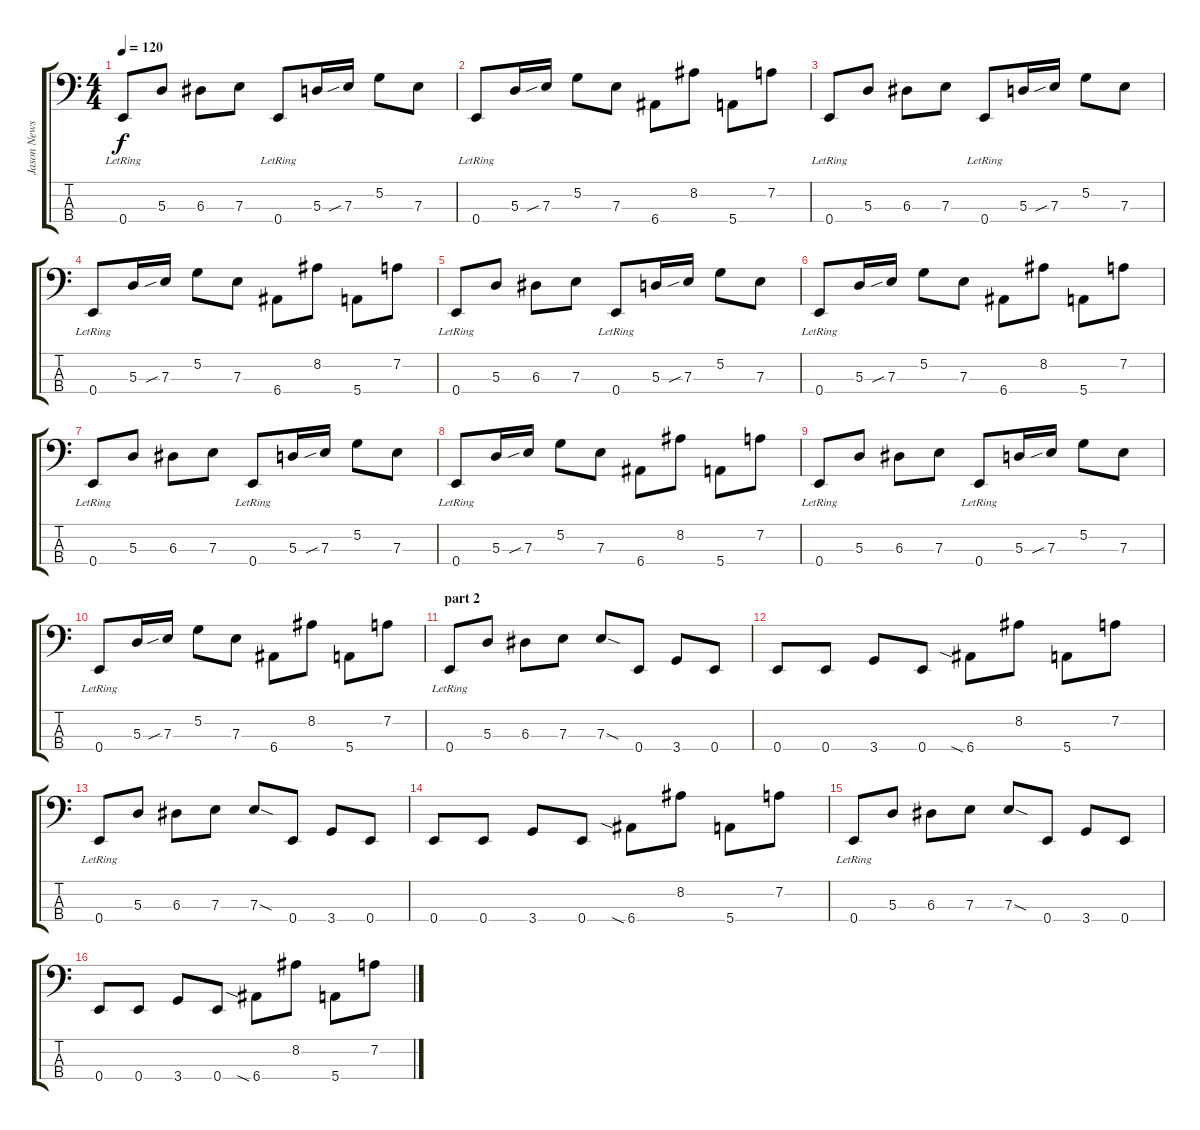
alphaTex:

\track ("Jason Newstead" "Jason News") {instrument electricbasspick}
\staff {score tabs}
\tuning (G2 D2 A1 E1) {hide}
\ts (4 4)
\tempo 120
\clef f4
\ks c
0.4{lr}.8{dy f} 5.3.8 6.3.8 7.3.8 0.4{lr}.8 5.3.16 7.3{sib}.16 5.2.8 7.3.8 |
0.4{lr}.8 5.3.16 7.3{sib}.16 5.2.8 7.3.8 6.4.8 8.2.8 5.4.8 7.2.8 |
0.4{lr}.8 5.3.8 6.3.8 7.3.8 0.4{lr}.8 5.3.16 7.3{sib}.16 5.2.8 7.3.8 |
0.4{lr}.8 5.3.16 7.3{sib}.16 5.2.8 7.3.8 6.4.8 8.2.8 5.4.8 7.2.8 |
0.4{lr}.8 5.3.8 6.3.8 7.3.8 0.4{lr}.8 5.3.16 7.3{sib}.16 5.2.8 7.3.8 |
0.4{lr}.8 5.3.16 7.3{sib}.16 5.2.8 7.3.8 6.4.8 8.2.8 5.4.8 7.2.8 |
0.4{lr}.8 5.3.8 6.3.8 7.3.8 0.4{lr}.8 5.3.16 7.3{sib}.16 5.2.8 7.3.8 |
0.4{lr}.8 5.3.16 7.3{sib}.16 5.2.8 7.3.8 6.4.8 8.2.8 5.4.8 7.2.8 |
0.4{lr}.8 5.3.8 6.3.8 7.3.8 0.4{lr}.8 5.3.16 7.3{sib}.16 5.2.8 7.3.8 |
0.4{lr}.8 5.3.16 7.3{sib}.16 5.2.8 7.3.8 6.4.8 8.2.8 5.4.8 7.2.8 |
\section ("" "part 2")
0.4{lr}.8 5.3.8 6.3.8 7.3.8 7.3{sod}.8 0.4.8 3.4.8 0.4.8 |
0.4.8 0.4.8 3.4.8 0.4.8 6.4{sia}.8 8.2.8 5.4.8 7.2.8 |
0.4{lr}.8 5.3.8 6.3.8 7.3.8 7.3{sod}.8 0.4.8 3.4.8 0.4.8 |
0.4.8 0.4.8 3.4.8 0.4.8 6.4{sia}.8 8.2.8 5.4.8 7.2.8 |
0.4{lr}.8 5.3.8 6.3.8 7.3.8 7.3{sod}.8 0.4.8 3.4.8 0.4.8 |
0.4.8 0.4.8 3.4.8 0.4.8 6.4{sia}.8 8.2.8 5.4.8 7.2.8
